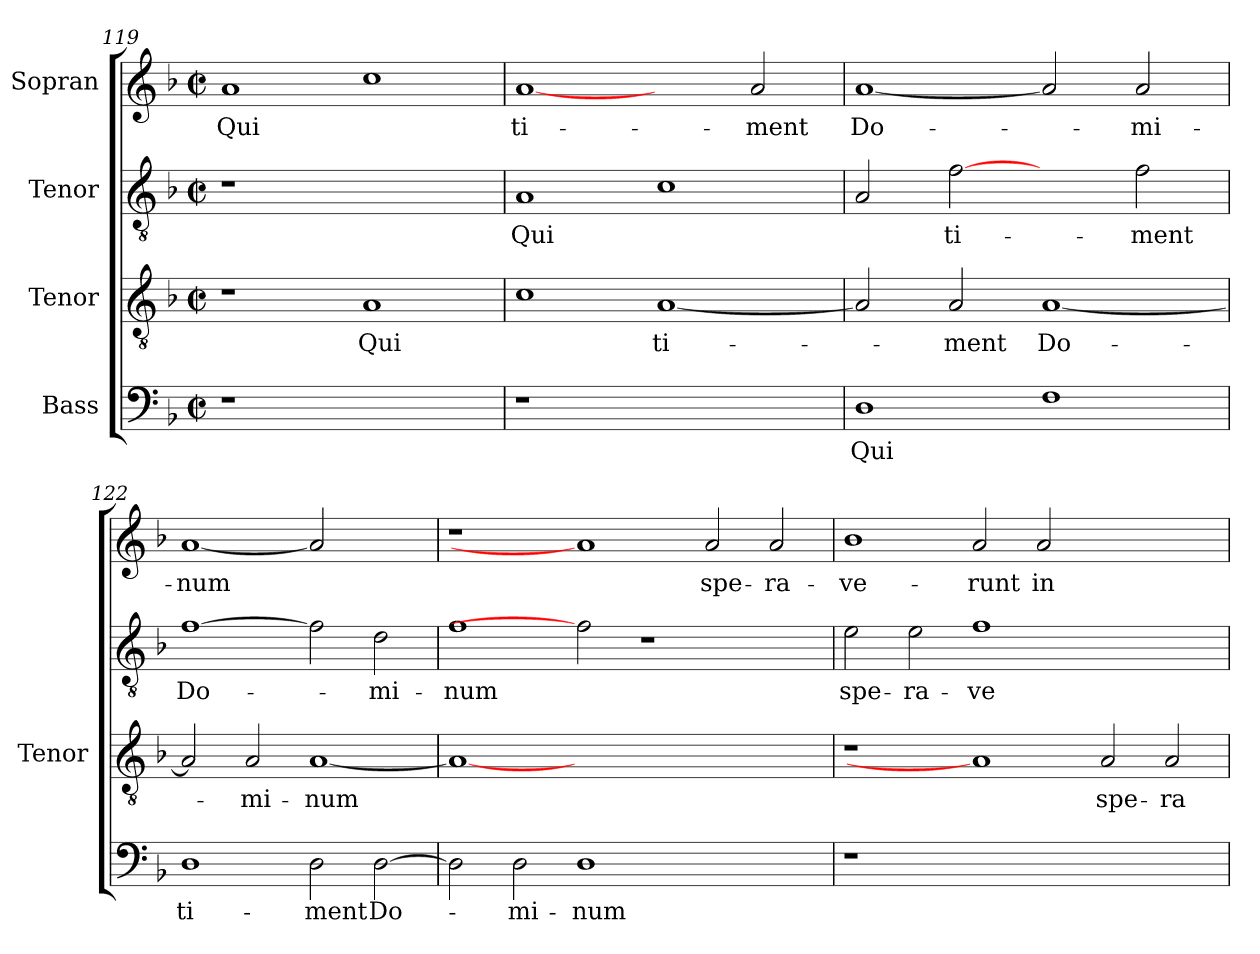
**kern	**text	**kern	**text	**kern	**text	**kern	**text
*part4	*part4	*part3	*part3	*part2	*part2	*part1	*part1
*staff4	*staff4	*staff3	*staff3	*staff2	*staff2	*staff1	*staff1
*I"Bass	*	*I"Tenor	*	*I"Tenor	*	*I"Sopran	*
*	*	*I'Tenor	*	*	*	*	*
!!LO:LB:g=z
*clefF4	*	*clefGv2	*	*clefGv2	*	*clefG2	*
*	*	*ITrd7c12	*	*ITrd7c12	*	*	*
*k[b-]	*	*k[b-]	*	*k[b-]	*	*k[b-]	*
*F:	*	*F:	*	*F:	*	*F:	*
*M2/2	*	*M2/2	*	*M2/2	*	*M2/2	*
*met(c|)	*	*met(c|)	*	*met(c|)	*	*met(c|)	*
=119	=119	=119	=119	=119	=119	=119	=119
!LO:N:vis=1	!	!	!	!LO:N:vis=1	!	!	!
!	!	!	!	!	!	!	!LO:LY:b:color=#000000
1r	.	1r	.	1r	.	1ai	Qui
!	!	!	!LO:LY:b:color=#000000	!	!	!	!
1ryy	.	1AAi	Qui	1ryy	.	1cci	.
=120	=120	=120	=120	=120	=120	=120	=120
!LO:N:vis=1	!	!	!	!	!	!	!
!	!	!	!	!	!LO:LY:b:color=#000000	!	!
!	!	!	!	!	!	!	!LO:LY:b:color=#000000
1r	.	1Ci	.	1AAi	Qui	[1ai	ti-
!	!	!	!LO:LY:b:color=#000000	!	!	!	!
1ryy	.	[<1AAi	ti-	1Ci	.	2ryy	.
!	!	!	!	!	!	!	!LO:LY:b:color=#000000
.	.	.	.	.	.	2ai/	-ment
=121	=121	=121	=121	=121	=121	=121	=121
!	!LO:LY:b:color=#000000	!	!	!	!	!	!
!	!	!	!	!	!	!	!LO:LY:b:color=#000000
1Di	Qui	2AAi/]	.	2AAi/	.	[1ai	Do-
!	!	!	!LO:LY:b:color=#000000	!	!	!	!
!	!	!	!	!	!LO:LY:b:color=#000000	!	!
.	.	2AAi/	-ment	[2Fi	ti-	.	.
!	!	!	!LO:LY:b:color=#000000	!	!	!	!
1Fi	.	[<1AAi	Do-	2ryy	.	2ai]	.
!	!	!	!	!	!LO:LY:b:color=#000000	!	!
!	!	!	!	!	!	!	!LO:LY:b:color=#000000
.	.	.	.	2Fi\	-ment	2ai/	-mi-
=122	=122	=122	=122	=122	=122	=122	=122
!	!LO:LY:b:color=#000000	!	!	!	!	!	!
!	!	!	!	!	!LO:LY:b:color=#000000	!	!
!	!	!	!	!	!	!	!LO:LY:b:color=#000000
1Di	ti-	2AAi/]	.	[1Fi	Do-	[1ai	-num
!	!	!	!LO:LY:b:color=#000000	!	!	!	!
.	.	2AAi/	-mi-	.	.	.	.
!	!LO:LY:b:color=#000000	!	!	!	!	!	!
!	!	!	!LO:LY:b:color=#000000	!	!	!	!
2Di\	-ment	[<1AAi	-num	2Fi]	.	2ai]	.
!	!LO:LY:b:color=#000000	!	!	!	!	!	!
!	!	!	!	!	!LO:LY:b:color=#000000	!	!
[>2Di\	Do-	.	.	2Di\	-mi-	2ryy	.
=123	=123	=123	=123	=123	=123	=123	=123
!	!	!	!	!	!LO:LY:b:color=#000000	!	!
2Di\]	.	1AAi_<	.	1Fi	-num	1r	.
!	!LO:LY:b:color=#000000	!	!	!	!	!	!
2Di\	-mi-	.	.	.	.	.	.
!	!LO:LY:b:color=#000000	!	!	!	!	!	!
1Di	-num	0ryy	.	2Fi]	.	1ai]	.
.	.	.	.	1r	.	.	.
!	!	!	!	!	!	!	!LO:LY:b:color=#000000
1ryy	.	.	.	.	.	2ai/	spe-
!	!	!	!	!	!	!	!LO:LY:b:color=#000000
.	.	.	.	2ryy	.	2ai/	-ra-
=124	=124	=124	=124	=124	=124	=124	=124
!LO:N:vis=1	!	!	!	!	!	!	!
!	!	!	!	!	!LO:LY:b:color=#000000	!	!
!	!	!	!	!	!	!	!LO:LY:b:color=#000000
1r	.	1r	.	2Ei\	spe-	1b-i	-ve-
!	!	!	!	!	!LO:LY:b:color=#000000	!	!
.	.	.	.	2Ei\	-ra-	.	.
!	!	!	!	!	!LO:LY:b:color=#000000	!	!
!	!	!	!	!	!	!	!LO:LY:b:color=#000000
0ryy	.	1AAi]	.	1Fi	-ve-	2ai/	-runt
!	!	!	!	!	!	!	!LO:LY:b:color=#000000
.	.	.	.	.	.	2ai/	in
!	!	!	!LO:LY:b:color=#000000	!	!	!	!
.	.	2AAi/	spe-	1ryy	.	1ryy	.
!	!	!	!LO:LY:b:color=#000000	!	!	!	!
.	.	2AAi/	-ra-	.	.	.	.
=	=	=	=	=	=	=	=
*-	*-	*-	*-	*-	*-	*-	*-
